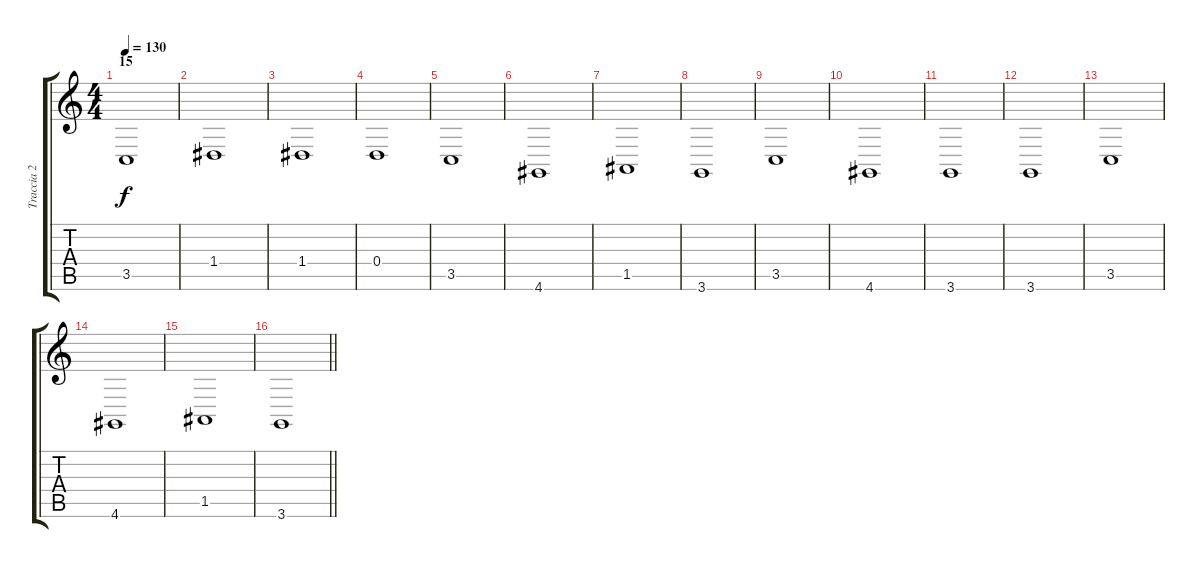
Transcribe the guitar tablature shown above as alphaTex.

\track ("Traccia 2" "Traccia 2") {instrument stringensemble1}
\staff {score tabs}
\tuning (E4 B3 G3 D3 A2 E2) {hide}
\ts (4 4)
\section ("" "15")
\tempo 130
\clef g2
\ks c
3.5.1{dy f} |
1.4.1 |
1.4.1 |
0.4.1 |
3.5.1 |
4.6.1 |
1.5.1 |
3.6.1 |
3.5.1 |
4.6.1 |
3.6.1 |
3.6.1 |
3.5.1 |
4.6.1 |
1.5.1 |
\barLineRight lightlight
3.6.1
